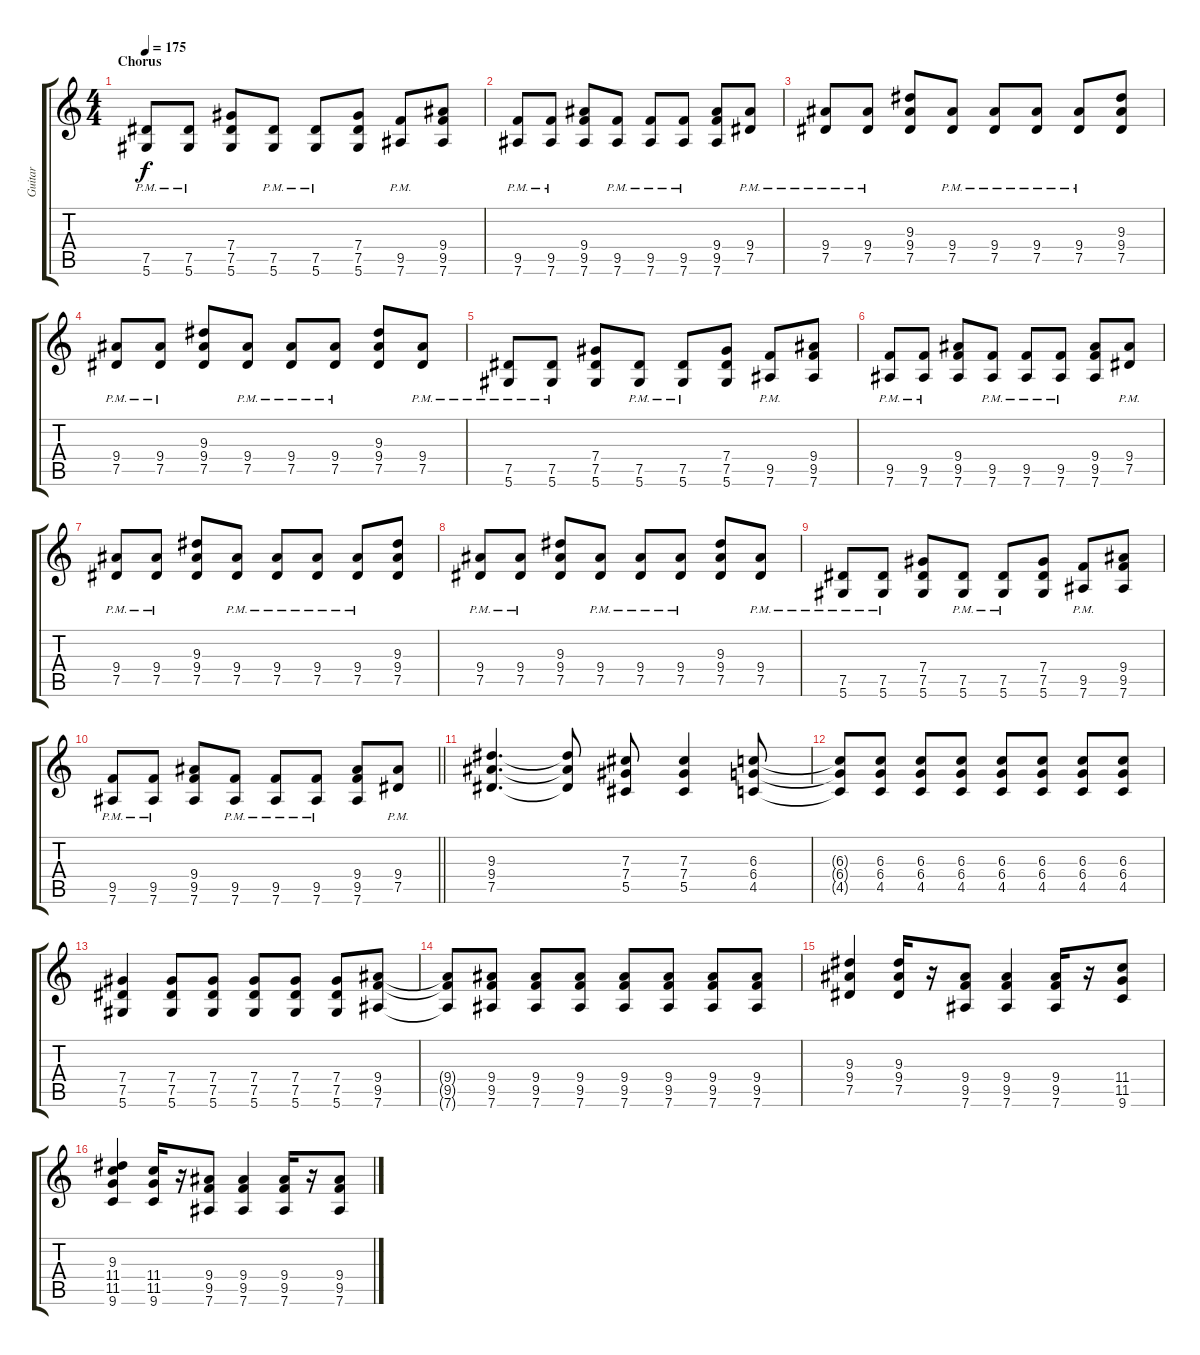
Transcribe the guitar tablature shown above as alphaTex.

\track ("Guitar" "Guitar") {instrument distortionguitar}
\staff {score tabs}
\tuning (Eb4 Bb3 Gb3 Db3 Ab2 Eb2) {hide}
\ts (4 4)
\section ("" "Chorus")
\tempo 175
\clef g2
\ks c
(7.5{pm} 5.6{pm}).8{dy f} (7.5{pm} 5.6{pm}).8 (7.4 7.5 5.6).8 (7.5{pm} 5.6{pm}).8 (7.5{pm} 5.6{pm}).8 (7.4 7.5 5.6).8 (9.5{pm} 7.6{pm}).8 (9.4 9.5 7.6).8 |
(9.5{pm} 7.6{pm}).8 (9.5{pm} 7.6{pm}).8 (9.4 9.5 7.6).8 (9.5{pm} 7.6{pm}).8 (9.5{pm} 7.6{pm}).8 (9.5{pm} 7.6{pm}).8 (9.4 9.5 7.6).8 (9.4{pm} 7.5{pm}).8 |
(9.4{pm} 7.5{pm}).8 (9.4{pm} 7.5{pm}).8 (9.3 9.4 7.5).8 (9.4{pm} 7.5{pm}).8 (9.4{pm} 7.5{pm}).8 (9.4{pm} 7.5{pm}).8 (9.4{pm} 7.5{pm}).8 (9.3 9.4 7.5).8 |
(9.4{pm} 7.5{pm}).8 (9.4{pm} 7.5{pm}).8 (9.3 9.4 7.5).8 (9.4{pm} 7.5{pm}).8 (9.4{pm} 7.5{pm}).8 (9.4{pm} 7.5{pm}).8 (9.3 9.4 7.5).8 (9.4{pm} 7.5{pm}).8 |
(7.5{pm} 5.6{pm}).8 (7.5{pm} 5.6{pm}).8 (7.4 7.5 5.6).8 (7.5{pm} 5.6{pm}).8 (7.5{pm} 5.6{pm}).8 (7.4 7.5 5.6).8 (9.5{pm} 7.6{pm}).8 (9.4 9.5 7.6).8 |
(9.5{pm} 7.6{pm}).8 (9.5{pm} 7.6{pm}).8 (9.4 9.5 7.6).8 (9.5{pm} 7.6{pm}).8 (9.5{pm} 7.6{pm}).8 (9.5{pm} 7.6{pm}).8 (9.4 9.5 7.6).8 (9.4{pm} 7.5{pm}).8 |
(9.4{pm} 7.5{pm}).8 (9.4{pm} 7.5{pm}).8 (9.3 9.4 7.5).8 (9.4{pm} 7.5{pm}).8 (9.4{pm} 7.5{pm}).8 (9.4{pm} 7.5{pm}).8 (9.4{pm} 7.5{pm}).8 (9.3 9.4 7.5).8 |
(9.4{pm} 7.5{pm}).8 (9.4{pm} 7.5{pm}).8 (9.3 9.4 7.5).8 (9.4{pm} 7.5{pm}).8 (9.4{pm} 7.5{pm}).8 (9.4{pm} 7.5{pm}).8 (9.3 9.4 7.5).8 (9.4{pm} 7.5{pm}).8 |
(7.5{pm} 5.6{pm}).8 (7.5{pm} 5.6{pm}).8 (7.4 7.5 5.6).8 (7.5{pm} 5.6{pm}).8 (7.5{pm} 5.6{pm}).8 (7.4 7.5 5.6).8 (9.5{pm} 7.6{pm}).8 (9.4 9.5 7.6).8 |
\barLineRight lightlight
(9.5{pm} 7.6{pm}).8 (9.5{pm} 7.6{pm}).8 (9.4 9.5 7.6).8 (9.5{pm} 7.6{pm}).8 (9.5{pm} 7.6{pm}).8 (9.5{pm} 7.6{pm}).8 (9.4 9.5 7.6).8 (9.4{pm} 7.5{pm}).8 |
(9.3 9.4 7.5).4{d} (9.3{t} 9.4{t} 7.5{t}).8 (7.3 7.4 5.5).8 (7.3 7.4 5.5).4 (6.3 6.4 4.5).8 |
(6.3{t} 6.4{t} 4.5{t}).8 (6.3 6.4 4.5).8 (6.3 6.4 4.5).8 (6.3 6.4 4.5).8 (6.3 6.4 4.5).8 (6.3 6.4 4.5).8 (6.3 6.4 4.5).8 (6.3 6.4 4.5).8 |
(7.4 7.5 5.6).4 (7.4 7.5 5.6).8 (7.4 7.5 5.6).8 (7.4 7.5 5.6).8 (7.4 7.5 5.6).8 (7.4 7.5 5.6).8 (9.4 9.5 7.6).8 |
(9.4{t} 9.5{t} 7.6{t}).8 (9.4 9.5 7.6).8 (9.4 9.5 7.6).8 (9.4 9.5 7.6).8 (9.4 9.5 7.6).8 (9.4 9.5 7.6).8 (9.4 9.5 7.6).8 (9.4 9.5 7.6).8 |
(9.3 9.4 7.5).4 (9.3 9.4 7.5).16 r.16 (9.4 9.5 7.6).8 (9.4 9.5 7.6).4 (9.4 9.5 7.6).16 r.16 (11.4 11.5 9.6).8 |
(9.3 11.4 11.5 9.6).4 (11.4 11.5 9.6).16 r.16 (9.4 9.5 7.6).8 (9.4 9.5 7.6).4 (9.4 9.5 7.6).16 r.16 (9.4 9.5 7.6).8
